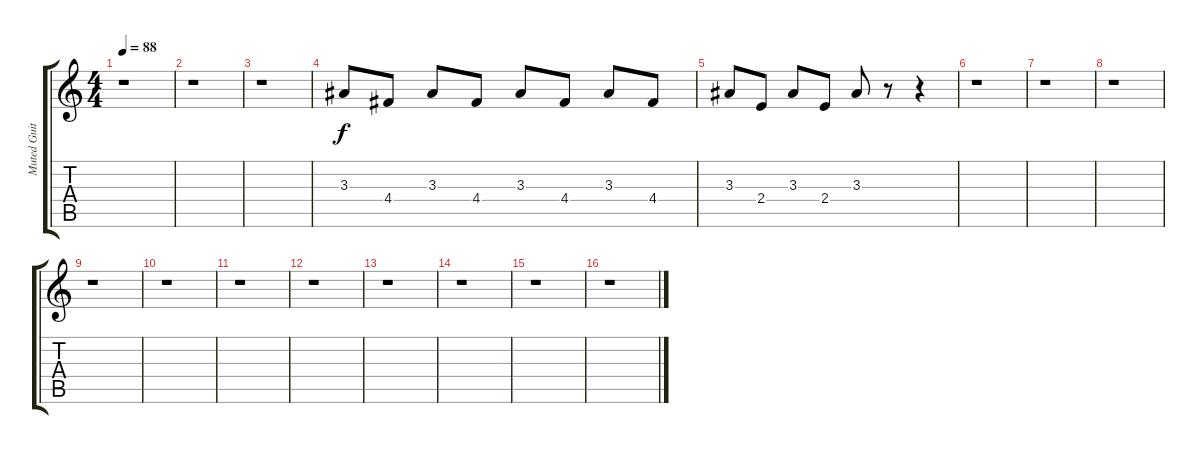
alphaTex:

\track ("Muted Guitar" "Muted Guit") {instrument electricguitarmuted}
\staff {score tabs}
\tuning (E4 B3 G3 D3 A2 E2) {hide}
\ts (4 4)
\tempo 88
\clef g2
\ks c
r.1{dy f} |
r.1 |
r.1 |
3.3.8 4.4.8 3.3.8 4.4.8 3.3.8 4.4.8 3.3.8 4.4.8 |
3.3.8 2.4.8 3.3.8 2.4.8 3.3.8 r.8 r.4 |
r.1 |
r.1 |
r.1 |
r.1 |
r.1 |
r.1 |
r.1 |
r.1 |
r.1 |
r.1 |
r.1
